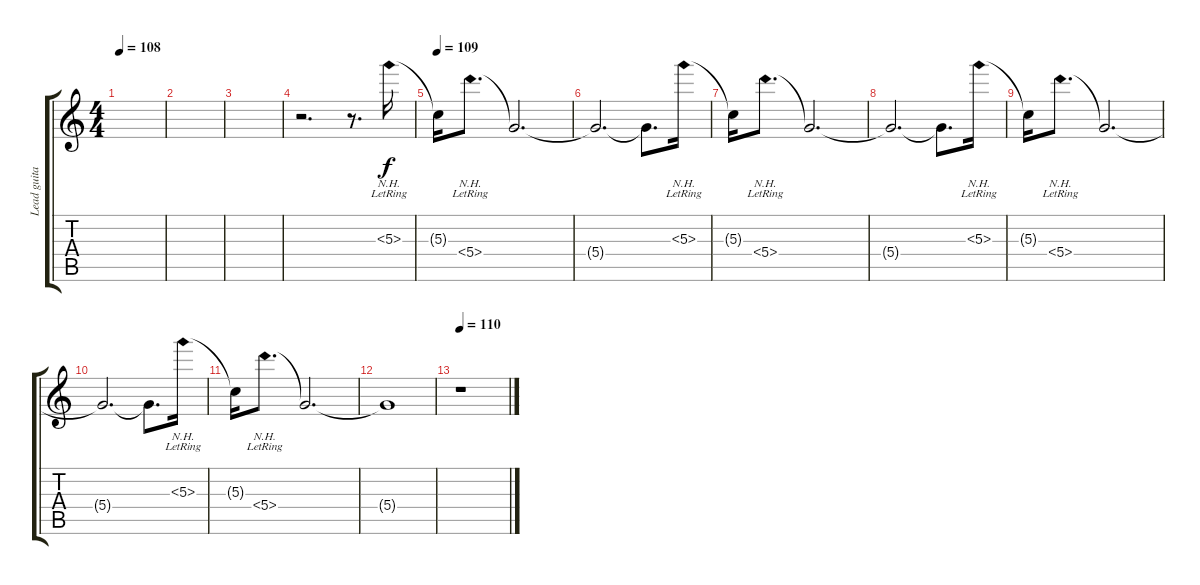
\track ("Lead guitar overdubs" "Lead guita") {instrument overdrivenguitar}
\staff {score tabs}
\tuning (E4 B3 G3 D3 A2 E2) {hide}
\ts (4 4)
\tempo 108
\clef g2
\ks c
|
|
|
r.2{d} r.8{d} 5.3{nh lr}.16 |
\tempo 109
5.3{t}.16 5.4{nh lr}.8{d} 5.4{t}.2{d} |
5.4{t}.2{d} 5.4{t}.8{d} 5.3{nh lr}.16 |
5.3{t}.16 5.4{nh lr}.8{d} 5.4{t}.2{d} |
5.4{t}.2{d} 5.4{t}.8{d} 5.3{nh lr}.16 |
5.3{t}.16 5.4{nh lr}.8{d} 5.4{t}.2{d} |
5.4{t}.2{d} 5.4{t}.8{d} 5.3{nh lr}.16 |
5.3{t}.16 5.4{nh lr}.8{d} 5.4{t}.2{d} |
5.4{t}.1 |
\tempo 110
r.1
